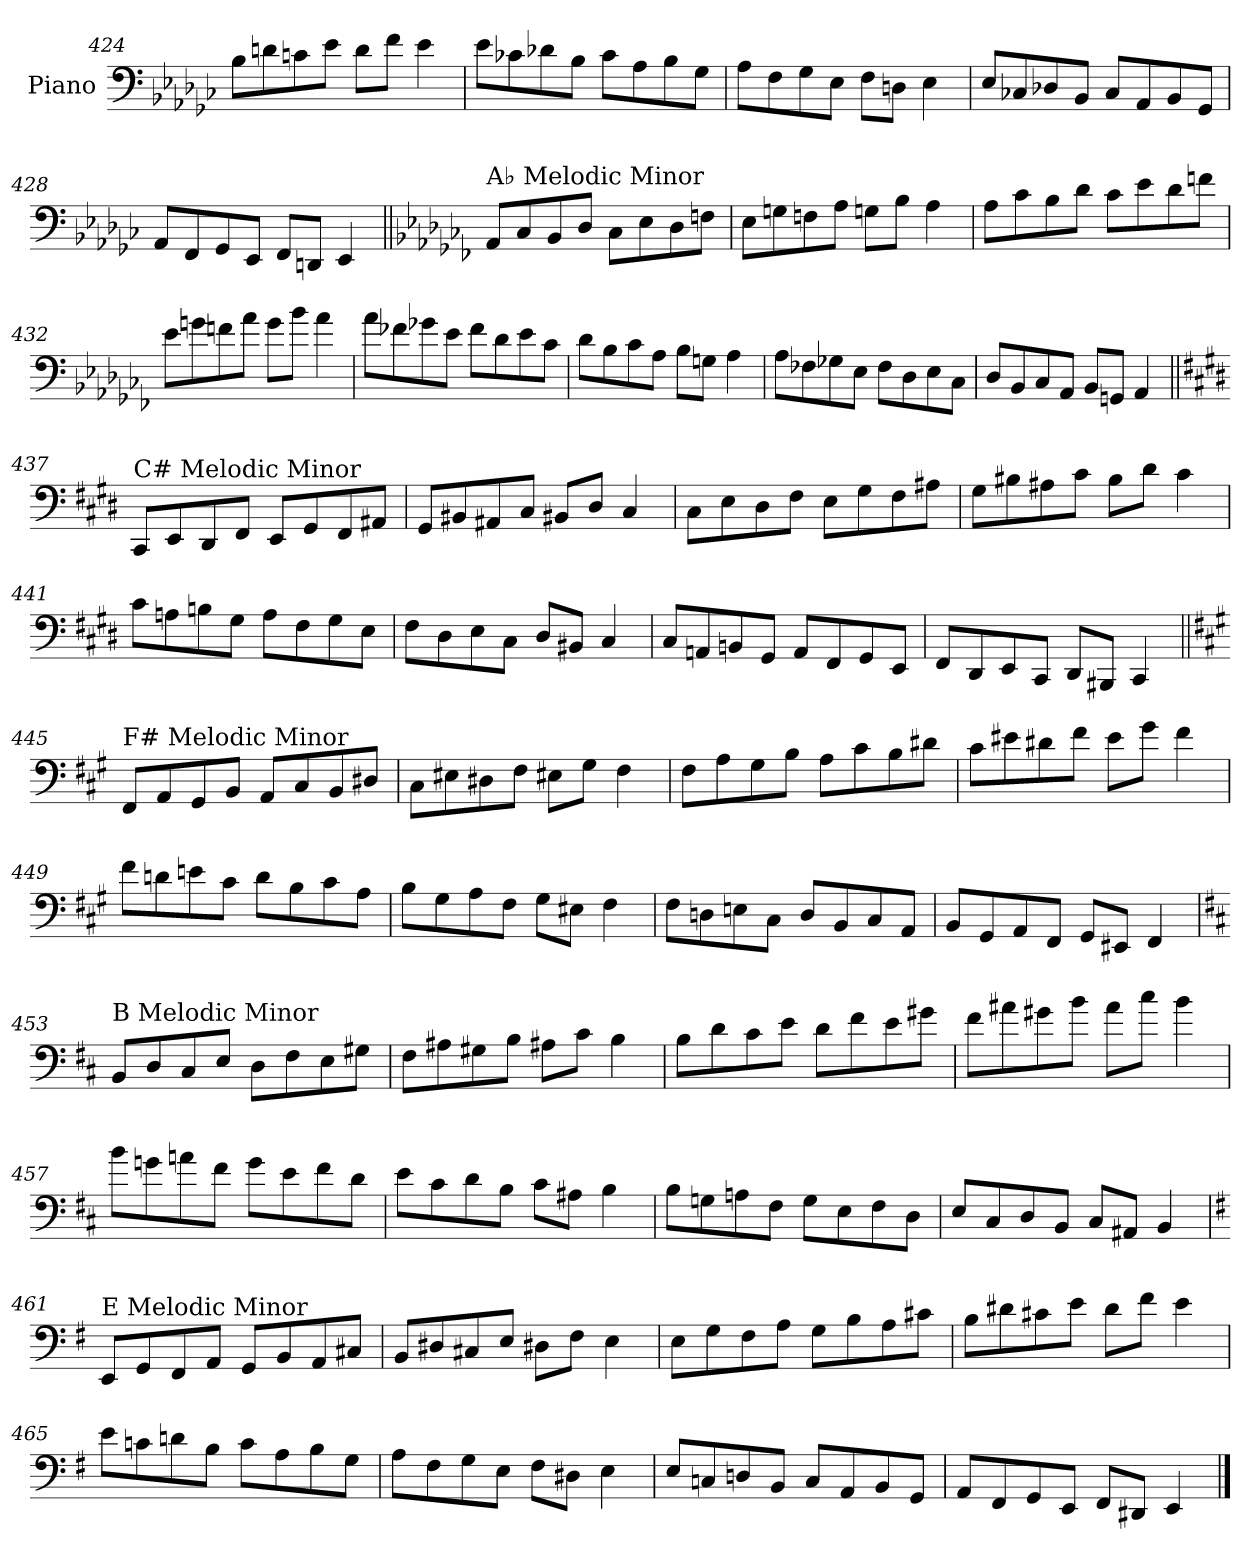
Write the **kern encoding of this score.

**kern
*part1
*staff1
*I"Piano
*I'Pno.
*clefF4
*k[b-e-a-d-g-c-]
=424
8B-\L
8dn\
8cn\
8e-\J
8d\L
8f\J
4e-\
!!LO:LB:g=z
=425
8e-\L
8c-X\
8d-X\
8B-\J
8c-\L
8A-\
8B-\
8G-\J
=426
8A-\L
8F\
8G-\
8E-\J
8F\L
8Dn\J
4E-\
=427
8E-/L
8C-X/
8D-X/
8BB-/J
8C-/L
8AA-/
8BB-/
8GG-/J
=428
8AA-/L
8FF/
8GG-/
8EE-/J
8FF/L
8DDn/J
4EE-/
!!LO:LB:g=z
=429||
*k[b-e-a-d-g-c-f-]
!LO:TX:a:t=A♭ Melodic Minor
8AA-/L
8C-/
8BB-/
8D-/J
8C-\L
8E-\
8D-\
8Fn\J
=430
8E-\L
8Gn\
8Fn\
8A-\J
8Gn\L
8B-\J
4A-\
=431
8A-\L
8c-\
8B-\
8d-\J
8c-\L
8e-\
8d-\
8fn\J
=432
8e-\L
8gn\
8fn\
8a-\J
8g\L
8b-\J
4a-\
!!LO:LB:g=z
=433
8a-\L
8f-X\
8g-X\
8e-\J
8f-\L
8d-\
8e-\
8c-\J
=434
8d-\L
8B-\
8c-\
8A-\J
8B-\L
8Gn\J
4A-\
=435
8A-\L
8F-X\
8G-X\
8E-\J
8F-\L
8D-\
8E-\
8C-\J
=436
8D-/L
8BB-/
8C-/
8AA-/J
8BB-/L
8GGn/J
4AA-/
!!LO:PB:g=z
=437||
*k[f#c#g#d#]
!LO:TX:a:t=C# Melodic Minor
8CC#/L
8EE/
8DD#/
8FF#/J
8EE/L
8GG#/
8FF#/
8AA#X/J
=438
8GG#/L
8BB#X/
8AA#X/
8C#/J
8BB#X/L
8D#/J
4C#/
=439
8C#\L
8E\
8D#\
8F#\J
8E\L
8G#\
8F#\
8A#X\J
=440
8G#\L
8B#X\
8A#X\
8c#\J
8B#\L
8d#\J
4c#\
!!LO:LB:g=z
=441
8c#\L
8An\
8Bn\
8G#\J
8A\L
8F#\
8G#\
8E\J
=442
8F#\L
8D#\
8E\
8C#\J
8D#/L
8BB#X/J
4C#/
=443
8C#/L
8AAn/
8BBn/
8GG#/J
8AA/L
8FF#/
8GG#/
8EE/J
=444
8FF#/L
8DD#/
8EE/
8CC#/J
8DD#/L
8BBB#X/J
4CC#/
!!LO:LB:g=z
=445||
*k[f#c#g#]
!LO:TX:a:t=F# Melodic Minor
8FF#/L
8AA/
8GG#/
8BB/J
8AA/L
8C#/
8BB/
8D#X/J
=446
8C#\L
8E#X\
8D#X\
8F#\J
8E#X\L
8G#\J
4F#\
=447
8F#\L
8A\
8G#\
8B\J
8A\L
8c#\
8B\
8d#X\J
=448
8c#\L
8e#X\
8d#X\
8f#\J
8e#\L
8g#\J
4f#\
!!LO:LB:g=z
=449
8f#\L
8dn\
8en\
8c#\J
8d\L
8B\
8c#\
8A\J
=450
8B\L
8G#\
8A\
8F#\J
8G#\L
8E#X\J
4F#\
=451
8F#\L
8Dn\
8En\
8C#\J
8D/L
8BB/
8C#/
8AA/J
=452
8BB/L
8GG#/
8AA/
8FF#/J
8GG#/L
8EE#X/J
4FF#/
!!LO:LB:g=z
=453
*k[f#c#]
!LO:TX:a:t=B Melodic Minor
8BB/L
8D/
8C#/
8E/J
8D\L
8F#\
8E\
8G#X\J
=454
8F#\L
8A#X\
8G#X\
8B\J
8A#X\L
8c#\J
4B\
=455
8B\L
8d\
8c#\
8e\J
8d\L
8f#\
8e\
8g#X\J
=456
8f#\L
8a#X\
8g#X\
8b\J
8a#\L
8cc#\J
4b\
!!LO:LB:g=z
=457
8b\L
8gn\
8an\
8f#\J
8g\L
8e\
8f#\
8d\J
=458
8e\L
8c#\
8d\
8B\J
8c#\L
8A#X\J
4B\
=459
8B\L
8Gn\
8An\
8F#\J
8G\L
8E\
8F#\
8D\J
=460
8E/L
8C#/
8D/
8BB/J
8C#/L
8AA#X/J
4BB/
!!LO:LB:g=z
=461
*k[f#]
!LO:TX:a:t=E Melodic Minor
8EE/L
8GG/
8FF#/
8AA/J
8GG/L
8BB/
8AA/
8C#X/J
=462
8BB/L
8D#X/
8C#X/
8E/J
8D#X\L
8F#\J
4E\
=463
8E\L
8G\
8F#\
8A\J
8G\L
8B\
8A\
8c#X\J
=464
8B\L
8d#X\
8c#X\
8e\J
8d#\L
8f#\J
4e\
!!LO:LB:g=z
=465
8e\L
8cn\
8dn\
8B\J
8c\L
8A\
8B\
8G\J
=466
8A\L
8F#\
8G\
8E\J
8F#\L
8D#X\J
4E\
=467
8E/L
8Cn/
8Dn/
8BB/J
8C/L
8AA/
8BB/
8GG/J
=468
8AA/L
8FF#/
8GG/
8EE/J
8FF#/L
8DD#X/J
4EE/
==
*-
